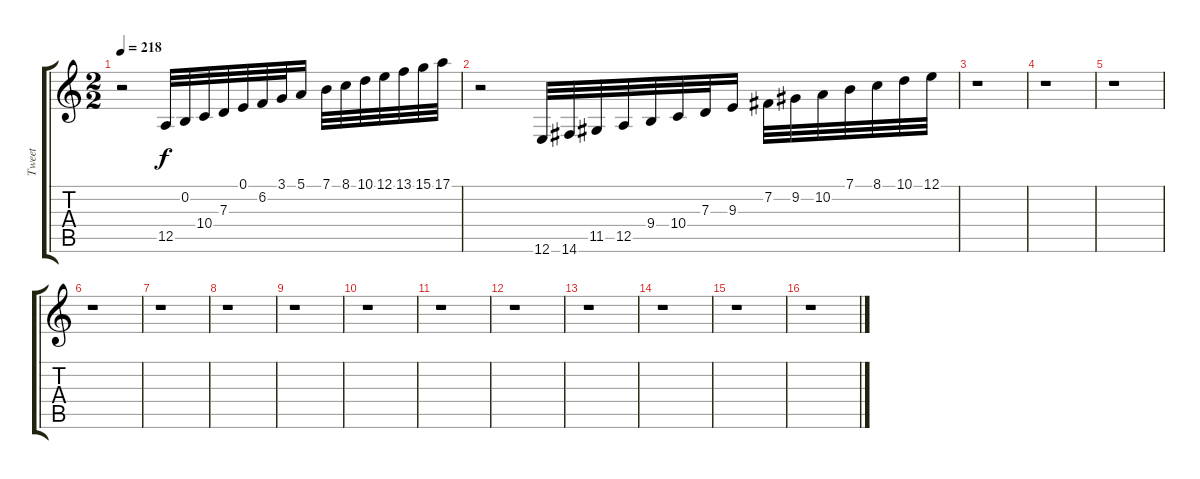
\track ("Tweet" "Tweet") {instrument acousticgrandpiano}
\staff {score tabs}
\tuning (E4 B3 G3 D3 A2 E2) {hide}
\ts (2 2)
\tempo 218
\clef g2
\ks c
r.2{dy f} 12.5.32 0.2.32 10.4.32 7.3.32 0.1.32 6.2.32 3.1.32 5.1.16 7.1.32 8.1.32 10.1.32 12.1.32 13.1.32 15.1.32 17.1.32 |
r.2 12.6.32 14.6.32 11.5.32 12.5.32 9.4.32 10.4.32 7.3.32 9.3.16 7.2.32 9.2.32 10.2.32 7.1.32 8.1.32 10.1.32 12.1.32 |
r.1 |
r.1 |
r.1 |
r.1 |
r.1 |
r.1 |
r.1 |
r.1 |
r.1 |
r.1 |
r.1 |
r.1 |
r.1 |
r.1
